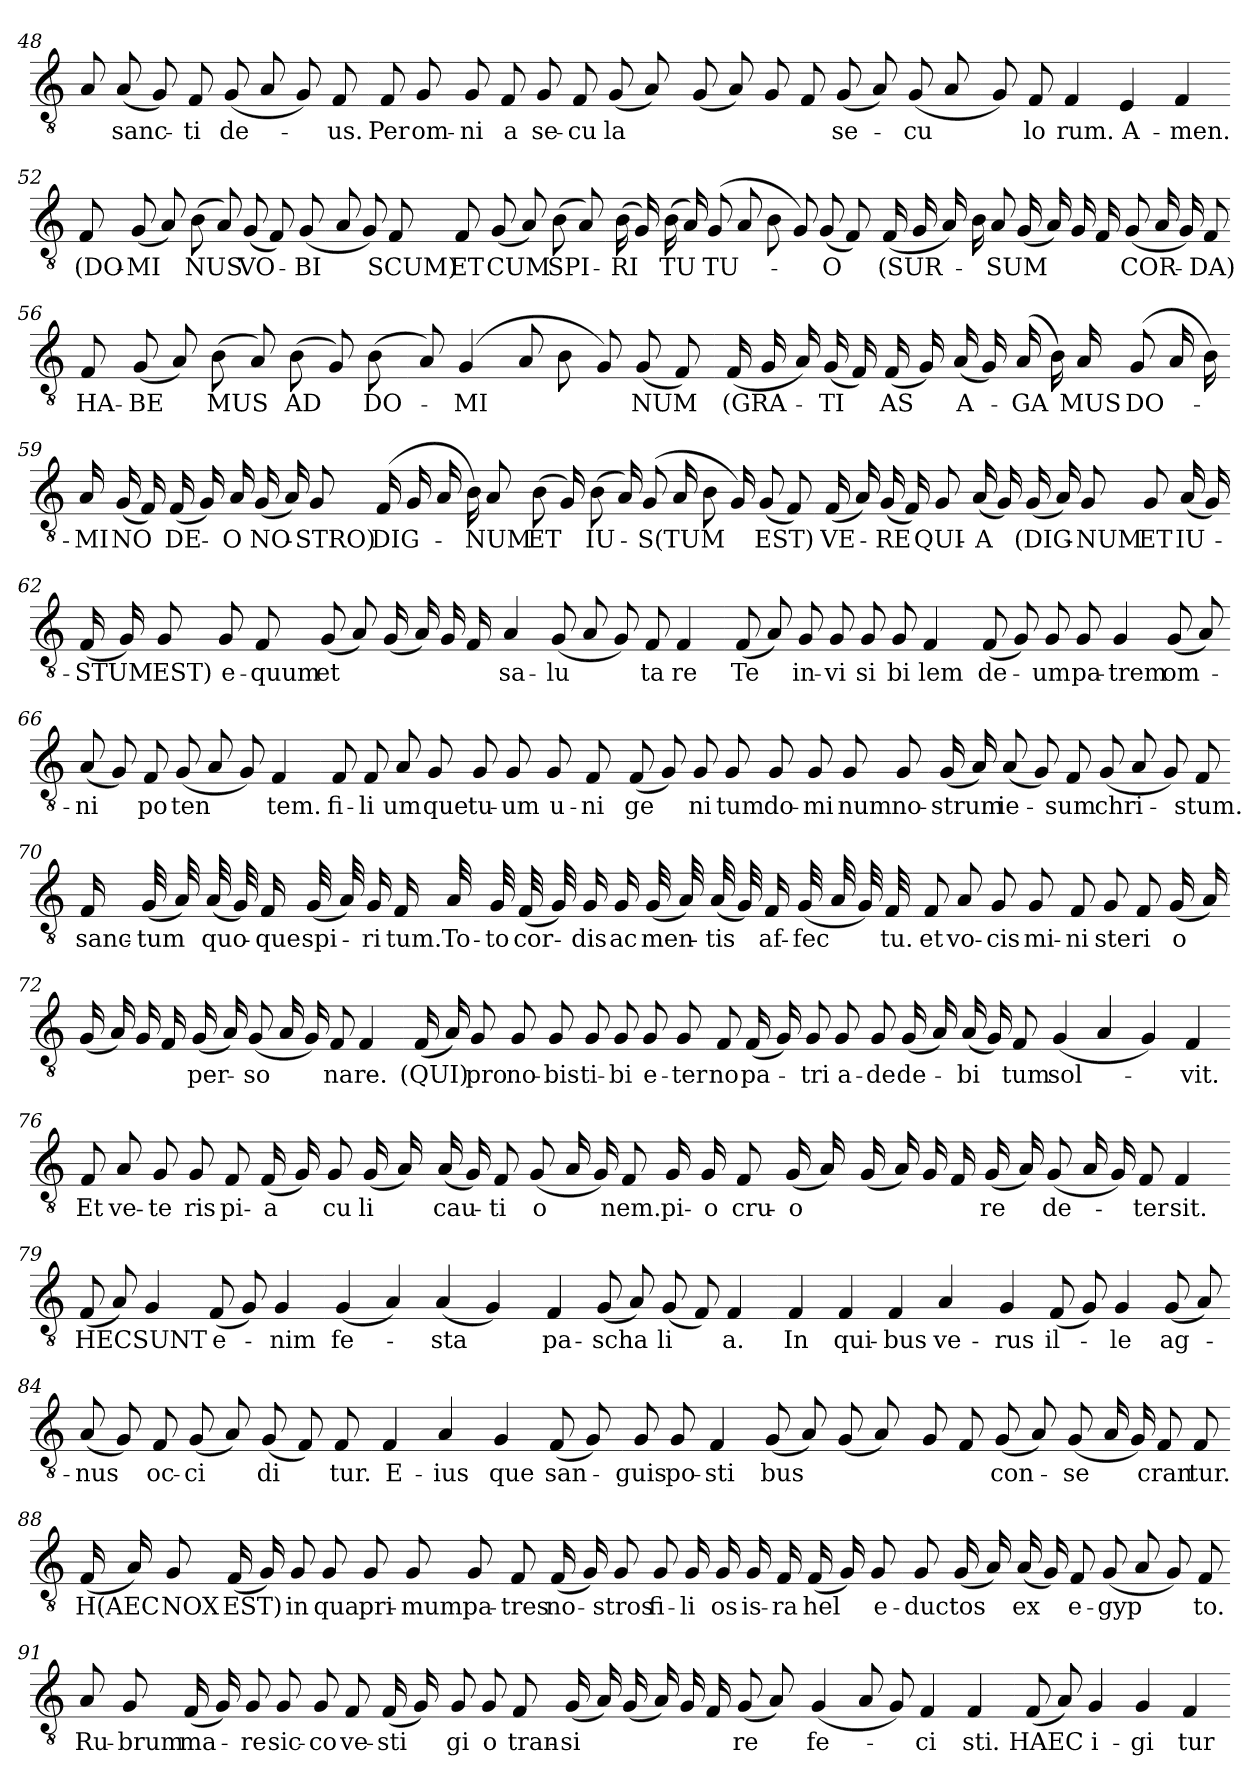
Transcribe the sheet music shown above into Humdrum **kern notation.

**kern	**text
*part1	*part1
*staff1	*staff1
*clefGv2	*
*k[]	*
=48	=48
8A	.
(8A	sanc-
8G)	.
8F	-ti
(8G	de-
8A	.
8G)	.
8F	-us.
=49-	=49-
8F	Per
8G	om-
8G	ni
8F	-a
8G	se-
8F	cu
(8G	-la
8A)	.
=50-	=50-
(8G	.
8A)	.
8G	.
8F	.
(8G	se-
8A)	.
(8G	cu
8A	.
=51-	=51-
8G)	.
8F	lo
4F	-rum.
4E	A-
4F	-men.
=52-	=52-
8F	(DO-
(8G	MI
8A)	.
(8B	-NUS
8A)	.
(8G	VO-
8F)	.
(8G	BI
=53-	=53-
8A	.
8G)	.
8F	-SCUM)
8F	ET
(8G	CUM
8A)	.
(8B	SPI-
8A)	.
=54-	=54-
(16B	RI
16G)	.
(16B	-TU
16A)	.
(8G	TU-
8A	.
8B	.
8G)	.
(8G	-O
8F)	.
=55-	=55-
(16F	(SUR-
16G	.
16A)	.
16B	.
8A	-SUM
(16G	.
16A)	.
16G	.
16F	.
(8G	COR-
16A	.
16G)	.
8F	-DA)
=56-	=56-
8F	HA-
(8G	BE
8A)	.
(8B	-MUS
8A)	.
(8B	AD
8G)	.
(8B	DO-
=57-	=57-
8A)	.
(4G	MI
8A	.
8B	.
8G)	.
(8G	-NUM
8F)	.
=58-	=58-
(16F	(GRA-
16G	.
16A)	.
(16G	TI
16F)	.
(16F	-AS
16G)	.
(16A	A-
16G)	.
(16A	GA
16B)	.
16A	-MUS
(8G	DO-
16A	.
16B)	.
=59-	=59-
16A	MI
(16G	-NO
16F)	.
(16F	DE-
16G)	.
16A	-O
(16G	NO-
16A)	.
8G	-STRO)
(16F	DIG-
16G	.
16A	.
16B)	.
8A	-NUM
=60-	=60-
(8B	ET
16G)	.
(8B	IU-
16A)	.
(8G	-S(TUM
16A	.
8B	.
16G)	.
(8G	EST)
8F)	.
=61-	=61-
(16F	VE-
16A)	.
(16G	-RE
16F)	.
8G	QUI-
(16A	-A
16G)	.
(16G	(DIG-
16A)	.
8G	-NUM
8G	ET
(16A	IU-
16G)	.
=62-	=62-
(16F	-STUM
16G)	.
8G	EST)
8G	e-
8F	-quum
(8G	et
8A)	.
(16G	.
16A)	.
16G	.
16F	.
=63-	=63-
4A	sa-
(8G	lu
8A	.
8G)	.
8F	ta
4F	-re
=64-	=64-
(8F	Te
8A)	.
8G	in-
8G	vi
8G	si
8G	bi
4F	-lem
=65-	=65-
(8F	de-
8G)	.
8G	-um
8G	pa-
4G	-trem
(8G	om-
8A)	.
=66-	=66-
(8A	ni
8G)	.
8F	po
(8G	ten
8A	.
8G)	.
4F	-tem.
=67-	=67-
8F	fi-
8F	li
8A	um
8G	-que
8G	tu-
8G	-um
8G	u-
8F	ni
=68-	=68-
(8F	ge
8G)	.
8G	ni
8G	-tum
8G	do-
8G	mi
8G	-num
8G	no-
=69-	=69-
(16G	-strum
16A)	.
(8A	ie-
8G)	.
8F	-sum
(8G	chri-
8A	.
8G)	.
8F	-stum.
=70-	=70-
16F	sanc-
(32G	-tum
32A)	.
(32A	quo-
32G)	.
16F	-que
(32G	spi-
32A)	.
16G	ri
16F	-tum.
32A	To-
32G	-to
(32F	cor-
32G)	.
16G	-dis
16G	ac
(32G	men-
32A)	.
(32A	-tis
32G)	.
16F	af-
(32G	fec
32A	.
32G)	.
32F	-tu.
=71-	=71-
8F	et
8A	vo-
8G	-cis
8G	mi-
8F	ni
8G	ste
8F	ri
(16G	-o
16A)	.
=72-	=72-
(16G	.
16A)	.
16G	.
16F	.
(16G	per-
16A)	.
(8G	so
16A	.
16G)	.
8F	na
4F	-re.
=73-	=73-
(16F	(QUI)
16A)	.
8G	pro
8G	no-
8G	-bis
8G	ti-
8G	-bi
8G	e-
8G	ter
=74-	=74-
8F	-no
(16F	pa-
16G)	.
8G	-tri
8G	a-
8G	-de
(16G	de-
16A)	.
(16A	bi
16G)	.
8F	-tum
=75-	=75-
(4G	sol-
4A	.
4G)	.
4F	-vit.
=76-	=76-
8F	Et
8A	ve-
8G	te
8G	-ris
8F	pi-
(16F	a
16G)	.
8G	cu
(16G	-li
16A)	.
=77-	=77-
(16A	cau-
16G)	.
8F	ti
(8G	o
16A	.
16G)	.
8F	-nem.
16G	pi-
16G	-o
8F	cru-
(16G	o
16A)	.
=78-	=78-
(16G	.
16A)	.
16G	.
16F	.
(16G	-re
16A)	.
(8G	de-
16A	.
16G)	.
8F	ter
4F	-sit.
=79-	=79-
(8F	HEC
8A)	.
4G	SUNT
(8F	e-
8G)	.
4G	-nim
=80-	=80-
(4G	fe-
4A)	.
(4A	-sta
4G)	.
=81-	=81-
4F	pa-
(8G	scha
8A)	.
(8G	li
8F)	.
4F	-a.
=82-	=82-
4F	In
4F	qui-
4F	-bus
4A	ve-
=83-	=83-
4G	-rus
(8F	il-
8G)	.
4G	-le
(8G	ag-
8A)	.
=84-	=84-
(8A	-nus
8G)	.
8F	oc-
(8G	ci
8A)	.
(8G	di
8F)	.
8F	-tur.
=85-	=85-
4F	E-
4A	ius
4G	-que
(8F	san-
8G)	.
=86-	=86-
8G	-guis
8G	po-
4F	sti
(8G	-bus
8A)	.
(8G	.
8A)	.
=87-	=87-
8G	.
8F	.
(8G	con-
8A)	.
(8G	se
16A	.
16G)	.
8F	cran
8F	-tur.
=88-	=88-
(16F	H(AEC
16A)	.
8G	NOX
(16F	EST)
16G)	.
8G	in
8G	qua
8G	pri-
8G	-mum
8G	pa-
=89-	=89-
8F	-tres
(16F	no-
16G)	.
8G	-stros
8G	fi-
16G	li
16G	-os
16G	is-
16F	ra
(16F	-hel
16G)	.
8G	e-
=90-	=90-
8G	duc
(16G	-tos
16A)	.
(16A	ex
16G)	.
8F	e-
(8G	gyp
8A	.
8G)	.
8F	-to.
=91-	=91-
8A	Ru-
8G	-brum
(16F	ma-
16G)	.
8G	-re
8G	sic-
8G	-co
8F	ve-
(16F	sti
16G)	.
=92-	=92-
8G	gi
8G	-o
8F	tran-
(16G	si
16A)	.
(16G	.
16A)	.
16G	.
16F	.
(8G	-re
8A)	.
=93-	=93-
(4G	fe-
8A	.
8G)	.
4F	ci
4F	-sti.
=94-	=94-
(8F	HAEC
8A)	.
4G	i-
4G	gi
4F	-tur
=-	=-
*-	*-
